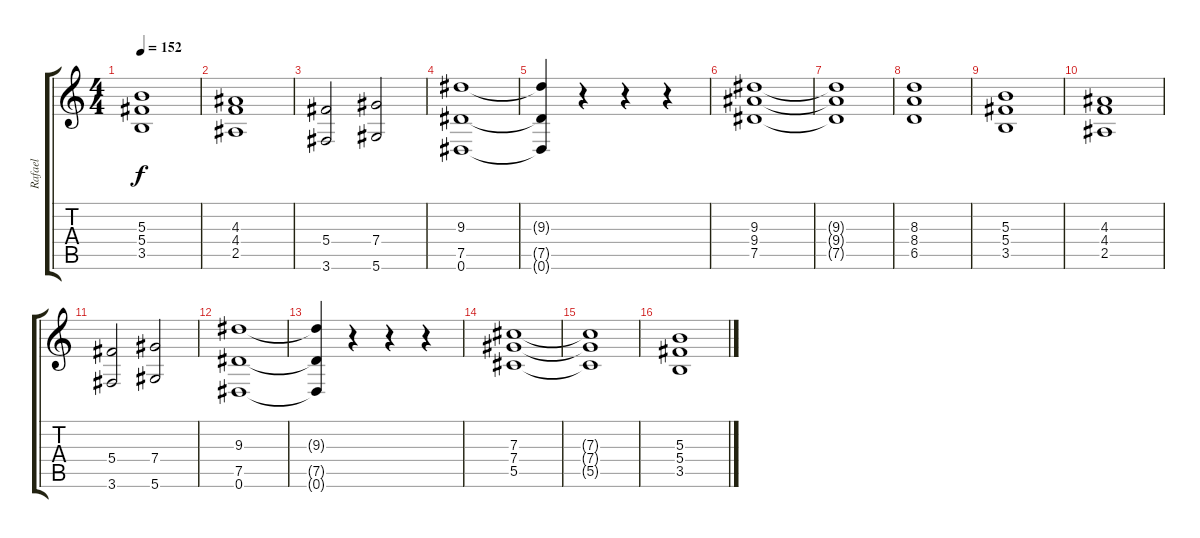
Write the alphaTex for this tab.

\track ("Rafael" "Rafael") {instrument distortionguitar}
\staff {score tabs}
\tuning (Eb4 Bb3 Gb3 Db3 Ab2 Eb2) {hide}
\ts (4 4)
\tempo 152
\clef g2
\ks c
(5.3 5.4 3.5).1{dy f} |
(4.3 4.4 2.5).1 |
(5.4 3.6).2 (7.4 5.6).2 |
(9.3 7.5 0.6).1 |
(9.3{t} 7.5{t} 0.6{t}).4 r.4 r.4 r.4 |
(9.3 9.4 7.5).1{instrument synthstrings1} |
(9.3{t} 9.4{t} 7.5{t}).1 |
(8.3 8.4 6.5).1 |
(5.3 5.4 3.5).1 |
(4.3 4.4 2.5).1 |
(5.4 3.6).2 (7.4 5.6).2 |
(9.3 7.5 0.6).1 |
(9.3{t} 7.5{t} 0.6{t}).4 r.4 r.4 r.4 |
(7.3 7.4 5.5).1{instrument synthstrings1} |
(7.3{t} 7.4{t} 5.5{t}).1 |
(5.3 5.4 3.5).1
